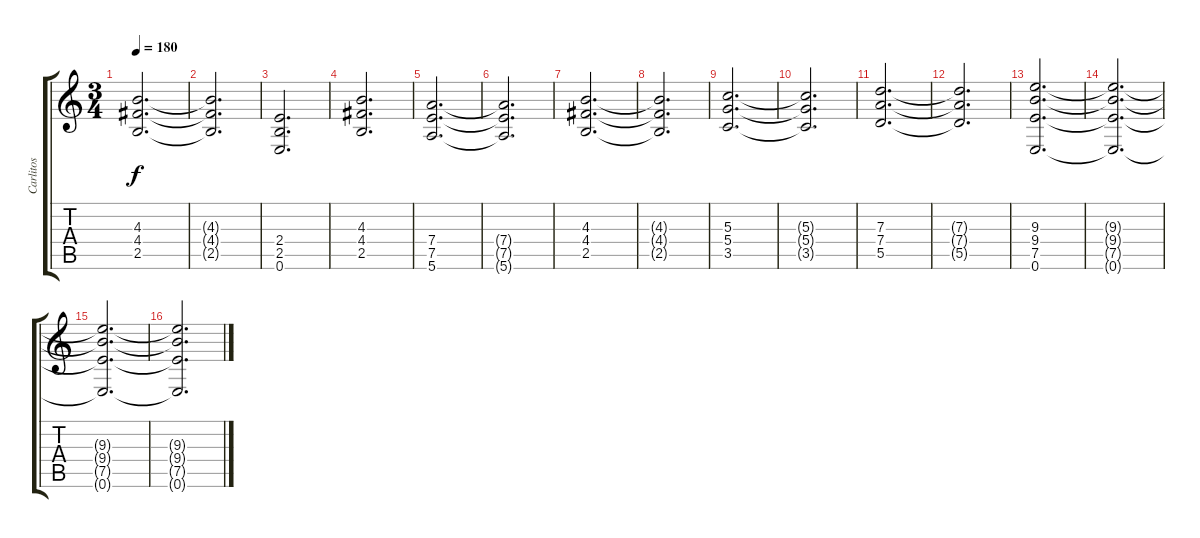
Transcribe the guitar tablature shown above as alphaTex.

\track ("Carlitos" "Carlitos") {instrument distortionguitar}
\staff {score tabs}
\tuning (E4 B3 G3 D3 A2 E2) {hide}
\ts (3 4)
\tempo 180
\clef g2
\ks c
(4.3 4.4 2.5).2{d dy f} |
(4.3{t} 4.4{t} 2.5{t}).2{d} |
(2.4 2.5 0.6).2{d} |
(4.3 4.4 2.5).2{d} |
(7.4 7.5 5.6).2{d} |
(7.4{t} 7.5{t} 5.6{t}).2{d} |
(4.3 4.4 2.5).2{d} |
(4.3{t} 4.4{t} 2.5{t}).2{d} |
(5.3 5.4 3.5).2{d} |
(5.3{t} 5.4{t} 3.5{t}).2{d} |
(7.3 7.4 5.5).2{d} |
(7.3{t} 7.4{t} 5.5{t}).2{d} |
(9.3 9.4 7.5 0.6).2{d} |
(9.3{t} 9.4{t} 7.5{t} 0.6{t}).2{d} |
(9.3{t} 9.4{t} 7.5{t} 0.6{t}).2{d volume 0} |
(9.3{t} 9.4{t} 7.5{t} 0.6{t}).2{d}
